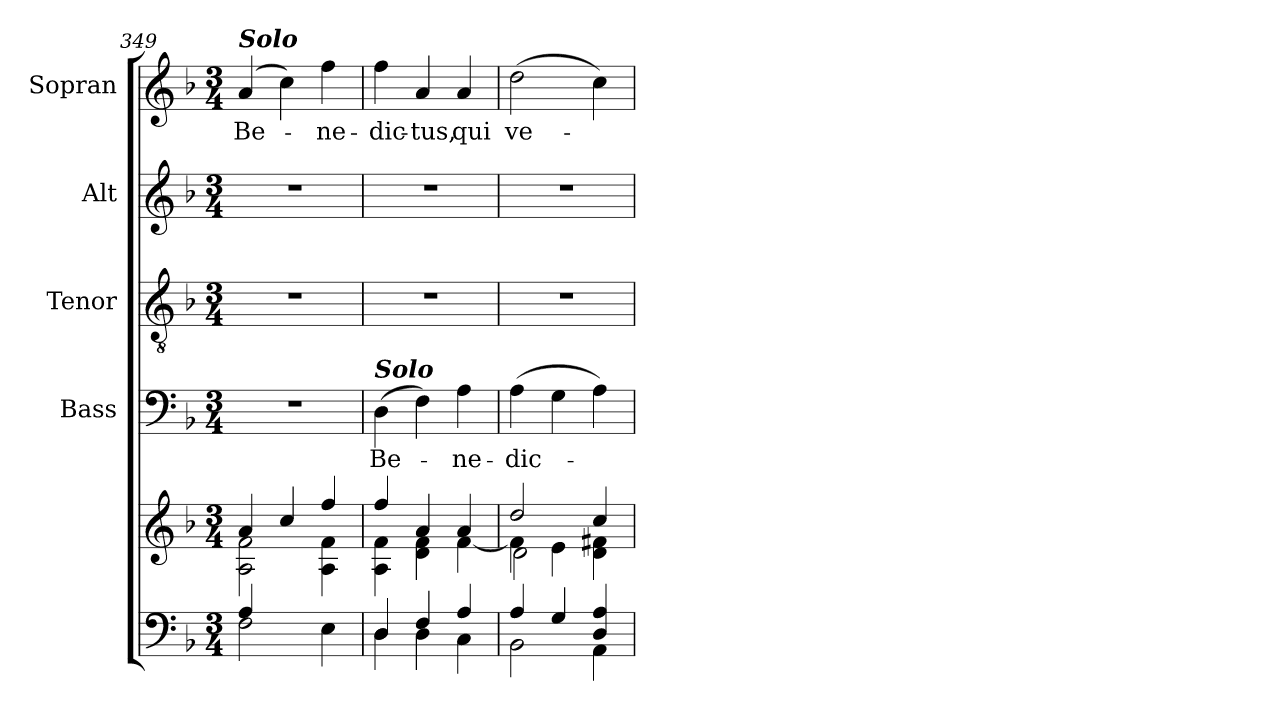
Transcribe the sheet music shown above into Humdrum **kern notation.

**kern	**kern	**kern	**text	**kern	**kern	**kern	**text
*part5	*part5	*part4	*part4	*part3	*part2	*part1	*part1
*staff6	*staff5	*staff4	*staff4	*staff3	*staff2	*staff1	*staff1
*	*	*I"Bass	*	*I"Tenor	*I"Alt	*I"Sopran	*
*	*	*I'B.	*	*I'T.	*I'A.	*I'S.	*
*clefF4	*clefG2	*clefF4	*	*clefGv2	*clefG2	*clefG2	*
*k[b-]	*k[b-]	*k[b-]	*	*k[b-]	*k[b-]	*k[b-]	*
*F:	*F:	*F:	*	*F:	*F:	*F:	*
*M3/4	*M3/4	*M3/4	*	*M3/4	*M3/4	*M3/4	*
=349	=349	=349	=349	=349	=349	=349	=349
*^	*^	*	*	*	*	*	*
!	!	!	!	!	!	!	!	!LO:TX:a:Bi:t=Solo	!
!	!	!	!	!	!	!	!	!	!LO:LY:b
4A/	2F\	4a/	2A\ 2f\	2.r	.	2.r	2.r	(4a/	Be-
4ryy	.	4cc/	.	.	.	.	.	4cc\)	.
!	!	!	!	!	!	!	!	!	!LO:LY:b
4ryy	4E\	4ff/	4A\ 4f\	.	.	.	.	4ff\	-ne-
=350	=350	=350	=350	=350	=350	=350	=350	=350	=350
!	!	!	!	!LO:TX:a:Bi:t=Solo	!	!	!	!	!
!	!	!	!	!	!LO:LY:b	!	!	!	!LO:LY:b
4D/	4D\	4ff/	4A\ 4f\	(>4D\	Be-	2.r	2.r	4ff\	-dic-
!	!	!	!	!	!	!	!	!	!LO:LY:b
4F/	4D\	4a/	4d\ 4f\	4F\)	.	.	.	4a/	-tus,
!	!	!	!	!	!LO:LY:b	!	!	!	!LO:LY:b
4A/	4C\	4a/	[<4f\	4A\	-ne-	.	.	4a/	qui
=351	=351	=351	=351	=351	=351	=351	=351	=351	=351
*	*	*	*^	*	*	*	*	*	*
!	!	!	!	!	!	!LO:LY:b	!	!	!	!LO:LY:b
4A/	2BB-\	2dd/	4f\]	2d\	(>4A\	-dic-	2.r	2.r	(>2dd\	ve-
4G/	.	.	4e\	.	4G\	.	.	.	.	.
4D/ 4A/	4AA\	4cc/	4d\ 4f#X\	4ryy	4A\)	.	.	.	4cc\)	.
*v	*v	*	*	*	*	*	*	*	*	*
*	*v	*v	*v	*	*	*	*	*	*
=	=	=	=	=	=	=	=
*-	*-	*-	*-	*-	*-	*-	*-
